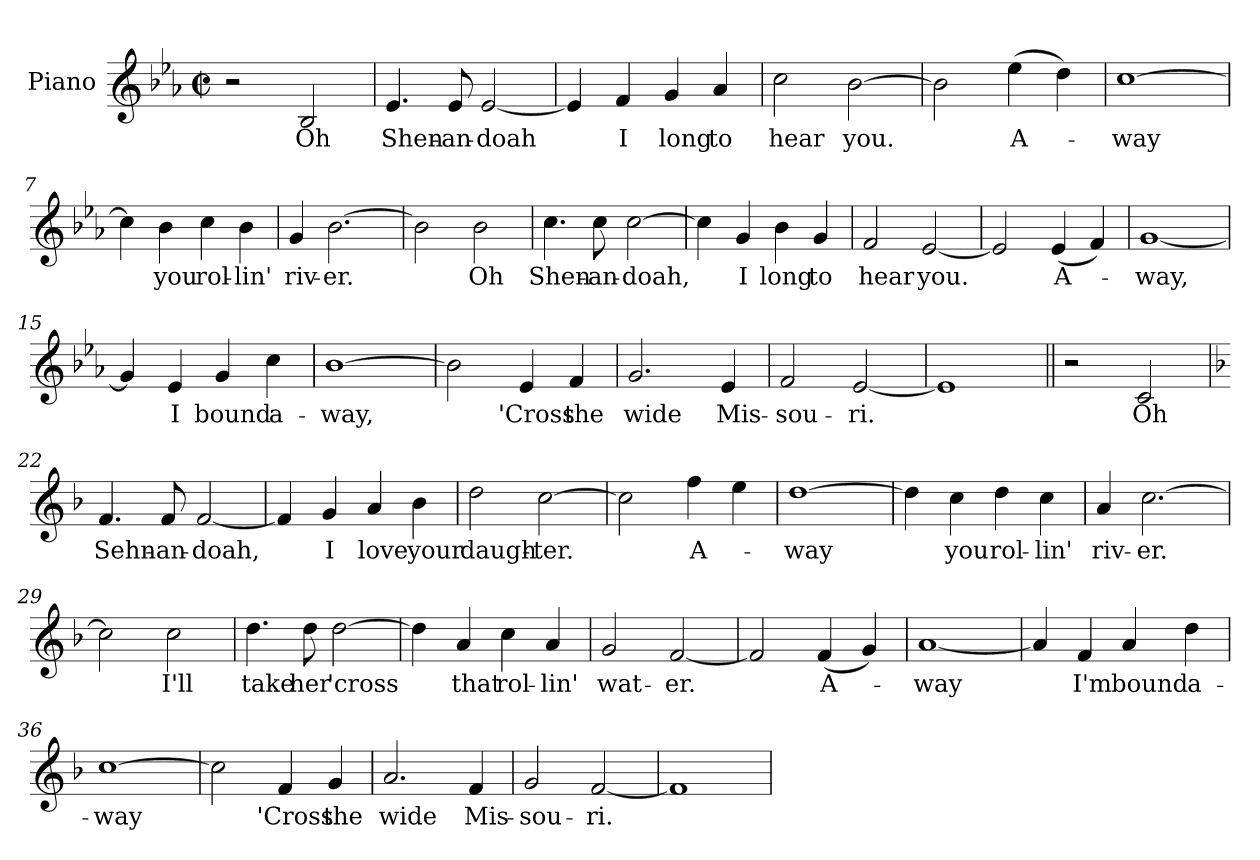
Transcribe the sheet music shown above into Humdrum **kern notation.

**kern	**text
*part1	*part1
*staff1	*staff1
*I"Piano	*
*I'Pno.	*
*clefG2	*
*k[b-e-a-]	*
*E-:	*
*M2/2	*
*met(c|)	*
=1	=1
2r	.
2B-/	Oh
=2	=2
4.e-/	Shen-
8e-/	-an-
[2e-/	-doah
=3	=3
4e-/]	.
4f/	I
4g/	long
4a-/	to
=4	=4
2cc\	hear
[2b-\	you.
!!LO:LB:g=z
=5	=5
2b-\]	.
(4ee-\	A-
4dd\)	.
=6	=6
[1cc	-way
=7	=7
4cc\]	.
4b-\	you
4cc\	rol-
4b-\	-lin'
=8	=8
4g/	riv-
[2.b-\	-er.
=9	=9
2b-\]	.
2b-\	Oh
!!LO:LB:g=z
=10	=10
4.cc\	Shen-
8cc\	-an-
[2cc\	-doah,
=11	=11
4cc\]	.
4g/	I
4b-\	long
4g/	to
=12	=12
2f/	hear
[2e-/	you.
=13	=13
2e-/]	.
(4e-/	A-
4f/)	.
!!LO:LB:g=z
=14	=14
[1g	-way,
=15	=15
4g/]	.
4e-/	I
4g/	bound
4cc\	a-
=16	=16
[1b-	-way,
=17	=17
2b-\]	.
4e-/	'Cross
4f/	the
=18	=18
2.g/	wide
4e-/	Mis-
!!LO:LB:g=z
=19	=19
2f/	-sou-
[2e-/	-ri.
=20	=20
1e-]	.
=21||	=21||
2r	.
2c/	Oh
=22	=22
*k[b-]	*
*F:	*
4.f/	Sehn-
8f/	-an-
[2f/	-doah,
=23	=23
4f/]	.
4g/	I
4a/	love
4b-\	your
!!LO:LB:g=z
=24	=24
2dd\	daugh-
[2cc\	-ter.
=25	=25
2cc\]	.
4ff\	A-
4ee\	.
=26	=26
[1dd	-way
=27	=27
4dd\]	.
4cc\	you
4dd\	rol-
4cc\	-lin'
=28	=28
4a/	riv-
[2.cc\	-er.
=29	=29
2cc\]	.
2cc\	I'll
!!LO:LB:g=z
=30	=30
4.dd\	take
8dd\	her
[2dd\	'cross
=31	=31
4dd\]	.
4a/	that
4cc\	rol-
4a/	-lin'
=32	=32
2g/	wat-
[2f/	-er.
=33	=33
2f/]	.
(4f/	A-
4g/)	.
=34	=34
[1a	-way
!!LO:LB:g=z
=35	=35
4a/]	.
4f/	I'm
4a/	bound
4dd\	a-
=36	=36
[1cc	-way
=37	=37
2cc\]	.
4f/	'Cross
4g/	the
=38	=38
2.a/	wide
4f/	Mis-
=39	=39
2g/	-sou-
[2f/	-ri.
=40	=40
1f]	.
=	=
*-	*-
